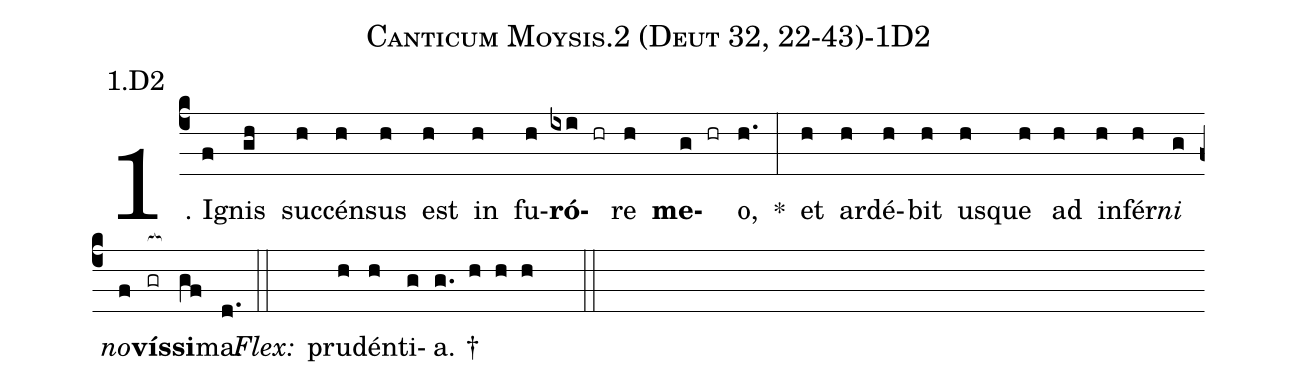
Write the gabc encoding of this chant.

name: Canticum Moysis.2 (Deut 32, 22-43)-1D2;
annotation: 1.D2;
%%
(c4)1. I(f)gnis(gh) suc(h)cén(h)sus(h) est(h) in(h) fu(h)<b>ró</b>(ixi hr)re(h) <b>me</b>(g hr)o,(h.) *(:) et(h) ar(h)dé(h)bit(h) us(h)que(h) ad(h) in(h)fér(h)<i>ni</i>(g) <i>no</i>(f)<b>vís</b>(gr[ocb:1{])<b>si</b>(gf[ocb:0}])ma.(d.) (::)
<i>Flex:</i>()  pru(h)dén(h)ti(g)a. †(g. h h h  ::)
